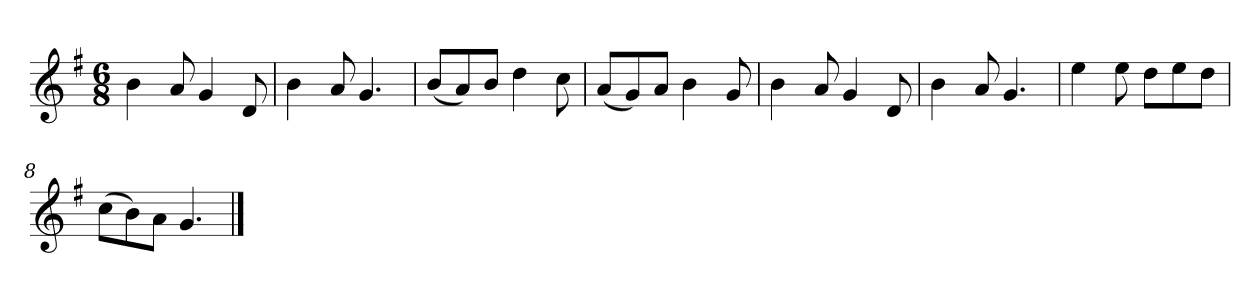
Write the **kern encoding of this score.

**kern
*part1
*staff1
*k[f#]
*M6/8
*MM120
=1
4b
8a
4g
8d
=2
4b
8a
4.g
=3
(8bL
8a)
8bJ
4dd
8cc
=4
(8aL
8g)
8aJ
4b
8g
=5
4b
8a
4g
8d
=6
4b
8a
4.g
=7
4ee
8ee
8ddL
8ee
8ddJ
=8
(8ccL
8b)
8aJ
4.g
==
*-
